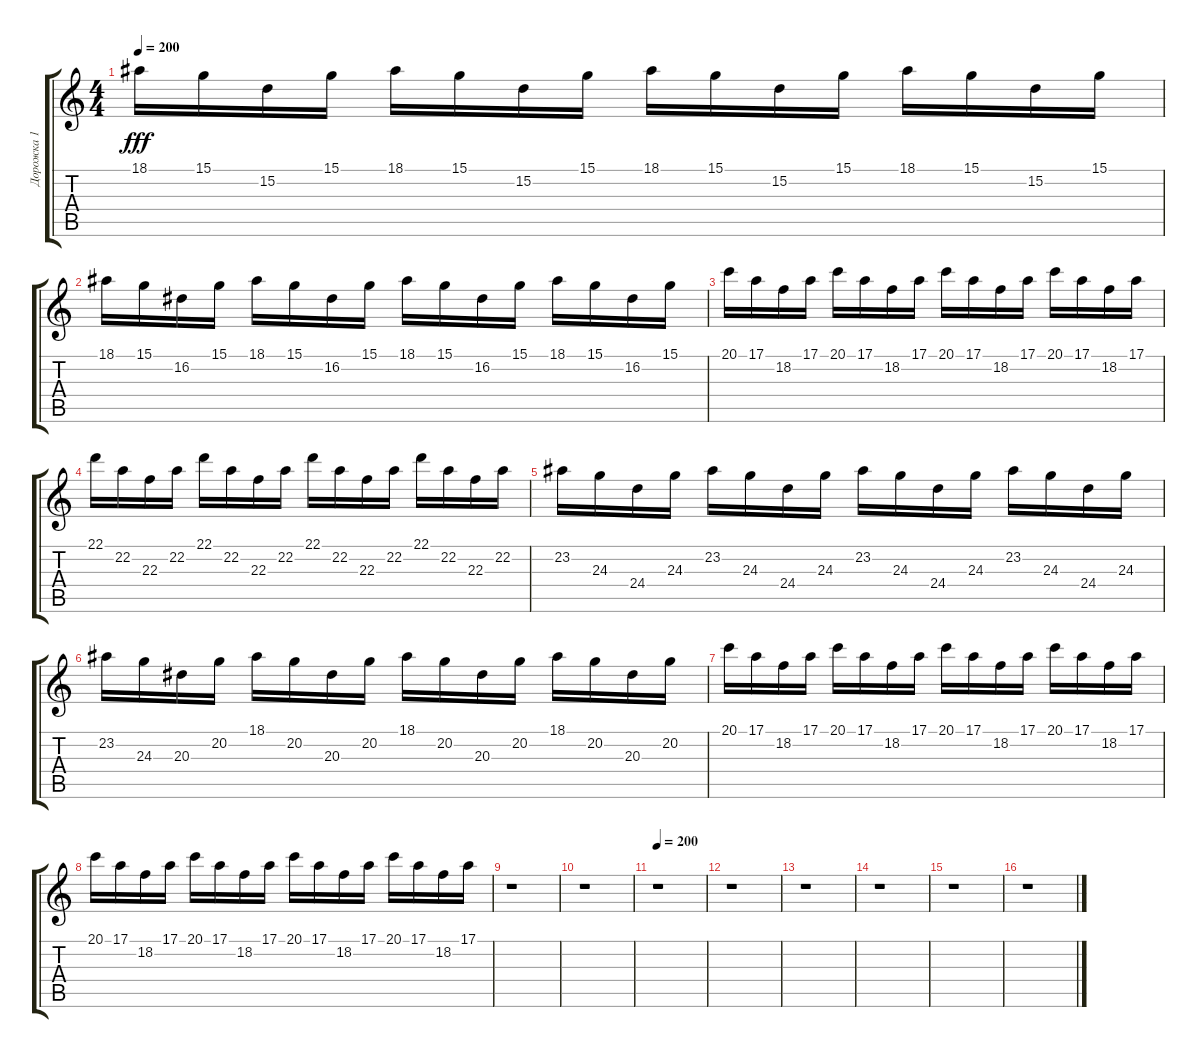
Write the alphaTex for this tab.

\track ("Дорожка 1" "Дорожка 1") {instrument viola}
\staff {score tabs}
\tuning (E4 B3 G3 D3 A2 E2) {hide}
\ts (4 4)
\tempo 200
\clef g2
\ks c
18.1.16{dy fff} 15.1.16 15.2.16 15.1.16 18.1.16 15.1.16 15.2.16 15.1.16 18.1.16 15.1.16 15.2.16 15.1.16 18.1.16 15.1.16 15.2.16 15.1.16 |
18.1.16 15.1.16 16.2.16 15.1.16 18.1.16 15.1.16 16.2.16 15.1.16 18.1.16 15.1.16 16.2.16 15.1.16 18.1.16 15.1.16 16.2.16 15.1.16 |
20.1.16 17.1.16 18.2.16 17.1.16 20.1.16 17.1.16 18.2.16 17.1.16 20.1.16 17.1.16 18.2.16 17.1.16 20.1.16 17.1.16 18.2.16 17.1.16 |
22.1.16 22.2.16 22.3.16 22.2.16 22.1.16 22.2.16 22.3.16 22.2.16 22.1.16 22.2.16 22.3.16 22.2.16 22.1.16 22.2.16 22.3.16 22.2.16 |
23.2.16 24.3.16 24.4.16 24.3.16 23.2.16 24.3.16 24.4.16 24.3.16 23.2.16 24.3.16 24.4.16 24.3.16 23.2.16 24.3.16 24.4.16 24.3.16 |
23.2.16 24.3.16 20.3.16 20.2.16 18.1.16 20.2.16 20.3.16 20.2.16 18.1.16 20.2.16 20.3.16 20.2.16 18.1.16 20.2.16 20.3.16 20.2.16 |
20.1.16 17.1.16 18.2.16 17.1.16 20.1.16 17.1.16 18.2.16 17.1.16 20.1.16 17.1.16 18.2.16 17.1.16 20.1.16 17.1.16 18.2.16 17.1.16 |
20.1.16 17.1.16 18.2.16 17.1.16 20.1.16 17.1.16 18.2.16 17.1.16 20.1.16 17.1.16 18.2.16 17.1.16 20.1.16 17.1.16 18.2.16 17.1.16 |
r.1 |
r.1 |
\tempo 200
r.1 |
r.1 |
r.1 |
r.1 |
r.1 |
r.1
